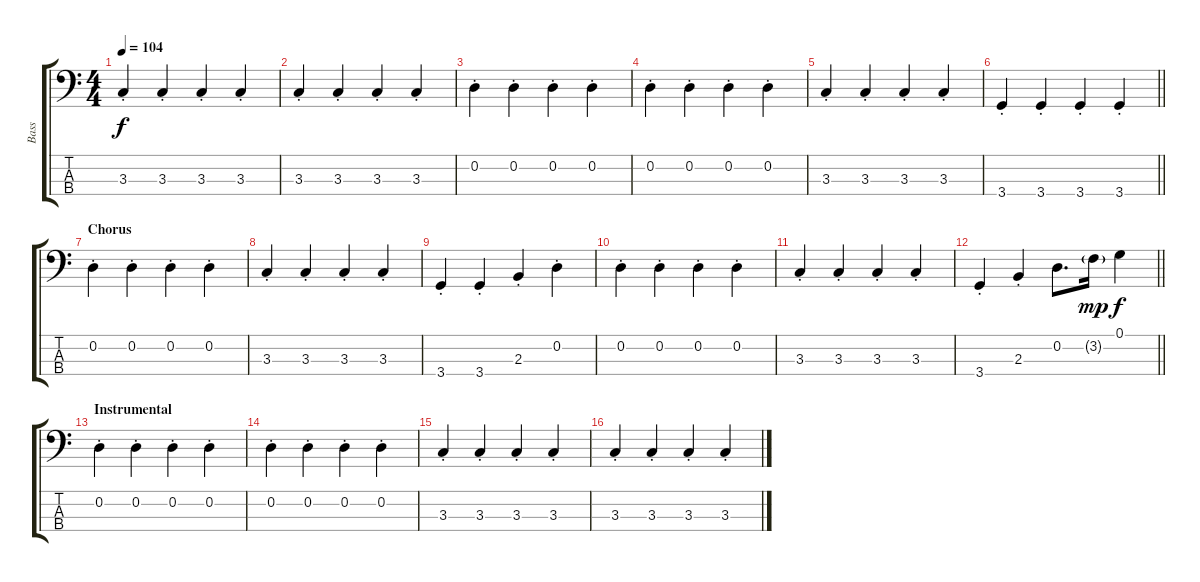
\track ("Bass" "Bass") {instrument electricbassfinger}
\staff {score tabs}
\tuning (G2 D2 A1 E1) {hide}
\ts (4 4)
\tempo 104
\clef f4
\ks c
3.3{st}.4{dy f} 3.3{st}.4 3.3{st}.4 3.3{st}.4 |
3.3{st}.4 3.3{st}.4 3.3{st}.4 3.3{st}.4 |
0.2{st}.4 0.2{st}.4 0.2{st}.4 0.2{st}.4 |
0.2{st}.4 0.2{st}.4 0.2{st}.4 0.2{st}.4 |
3.3{st}.4 3.3{st}.4 3.3{st}.4 3.3{st}.4 |
\barLineRight lightlight
3.4{st}.4 3.4{st}.4 3.4{st}.4 3.4{st}.4 |
\section ("" "Chorus")
0.2{st}.4 0.2{st}.4 0.2{st}.4 0.2{st}.4 |
3.3{st}.4 3.3{st}.4 3.3{st}.4 3.3{st}.4 |
3.4{st}.4 3.4{st}.4 2.3{st}.4 0.2{st}.4 |
0.2{st}.4 0.2{st}.4 0.2{st}.4 0.2{st}.4 |
3.3{st}.4 3.3{st}.4 3.3{st}.4 3.3{st}.4 |
\barLineRight lightlight
3.4{st}.4 2.3{st}.4 0.2.8{d} 3.2{g}.16{dy mp} 0.1.4{dy f} |
\section ("" "Instrumental")
0.2{st}.4 0.2{st}.4 0.2{st}.4 0.2{st}.4 |
0.2{st}.4 0.2{st}.4 0.2{st}.4 0.2{st}.4 |
3.3{st}.4 3.3{st}.4 3.3{st}.4 3.3{st}.4 |
3.3{st}.4 3.3{st}.4 3.3{st}.4 3.3{st}.4
